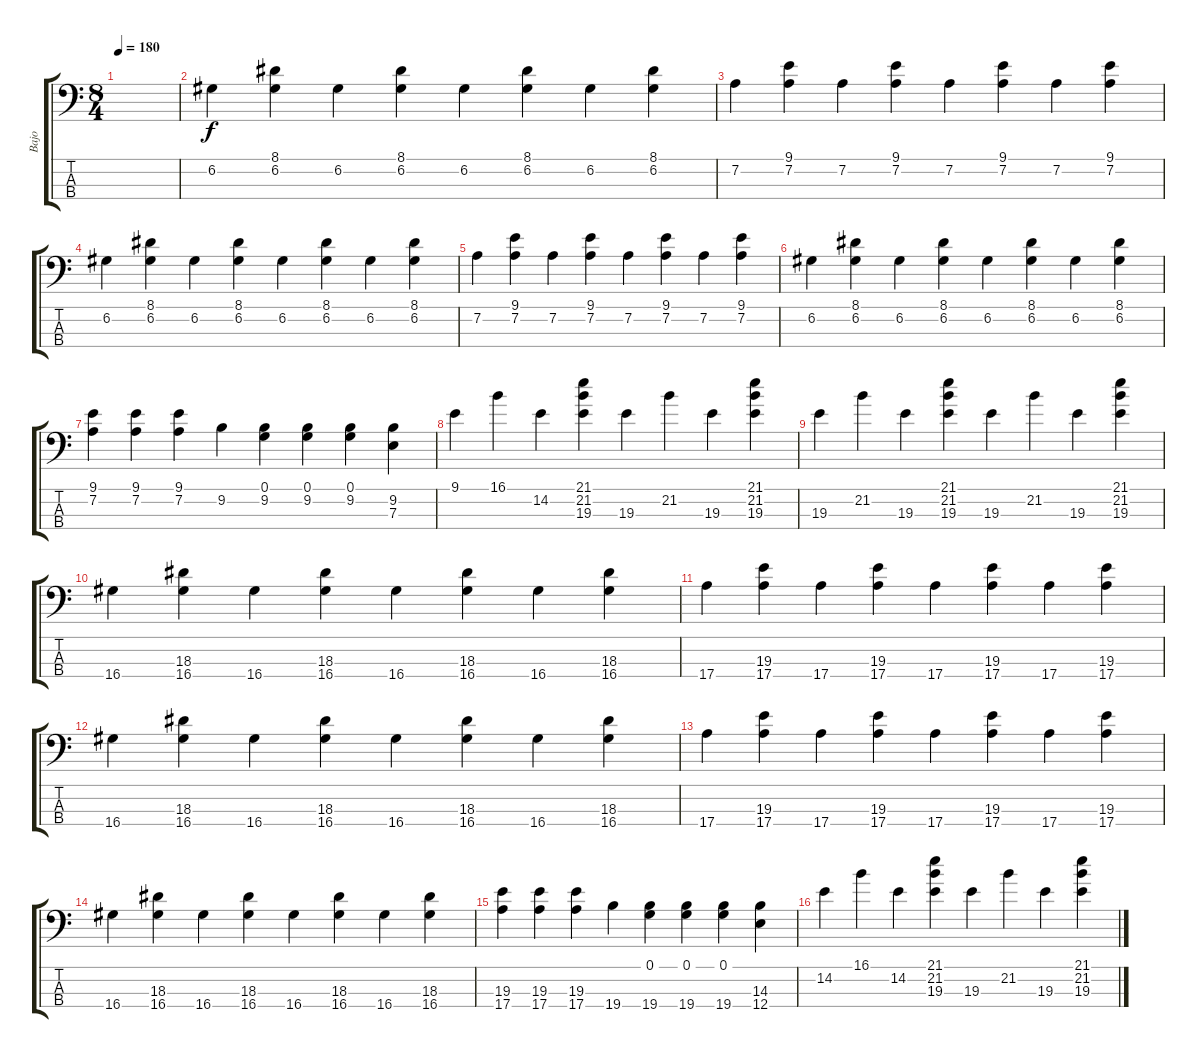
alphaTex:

\track ("Bajo" "Bajo") {instrument fretlessbass}
\staff {score tabs}
\tuning (G2 D2 A1 E1) {hide}
\ts (8 4)
\tempo 180
\clef f4
\ks c
|
6.2.4 (8.1 6.2).4 6.2.4 (8.1 6.2).4 6.2.4 (8.1 6.2).4 6.2.4 (8.1 6.2).4 |
7.2.4 (9.1 7.2).4 7.2.4 (9.1 7.2).4 7.2.4 (9.1 7.2).4 7.2.4 (9.1 7.2).4 |
6.2.4 (8.1 6.2).4 6.2.4 (8.1 6.2).4 6.2.4 (8.1 6.2).4 6.2.4 (8.1 6.2).4 |
7.2.4 (9.1 7.2).4 7.2.4 (9.1 7.2).4 7.2.4 (9.1 7.2).4 7.2.4 (9.1 7.2).4 |
6.2.4 (8.1 6.2).4 6.2.4 (8.1 6.2).4 6.2.4 (8.1 6.2).4 6.2.4 (8.1 6.2).4 |
(9.1 7.2).4 (9.1 7.2).4 (9.1 7.2).4 9.2.4 (0.1 9.2).4 (0.1 9.2).4 (0.1 9.2).4 (9.2 7.3).4 |
9.1.4 16.1.4 14.2.4 (21.1 21.2 19.3).4 19.3.4 21.2.4 19.3.4 (21.1 21.2 19.3).4 |
19.3.4 21.2.4 19.3.4 (21.1 21.2 19.3).4 19.3.4 21.2.4 19.3.4 (21.1 21.2 19.3).4 |
16.4.4 (18.3 16.4).4 16.4.4 (18.3 16.4).4 16.4.4 (18.3 16.4).4 16.4.4 (18.3 16.4).4 |
17.4.4 (19.3 17.4).4 17.4.4 (19.3 17.4).4 17.4.4 (19.3 17.4).4 17.4.4 (19.3 17.4).4 |
16.4.4 (18.3 16.4).4 16.4.4 (18.3 16.4).4 16.4.4 (18.3 16.4).4 16.4.4 (18.3 16.4).4 |
17.4.4 (19.3 17.4).4 17.4.4 (19.3 17.4).4 17.4.4 (19.3 17.4).4 17.4.4 (19.3 17.4).4 |
16.4.4 (18.3 16.4).4 16.4.4 (18.3 16.4).4 16.4.4 (18.3 16.4).4 16.4.4 (18.3 16.4).4 |
(19.3 17.4).4 (19.3 17.4).4 (19.3 17.4).4 19.4.4 (0.1 19.4).4 (0.1 19.4).4 (0.1 19.4).4 (14.3 12.4).4 |
14.2.4 16.1.4 14.2.4 (21.1 21.2 19.3).4 19.3.4 21.2.4 19.3.4 (21.1 21.2 19.3).4
